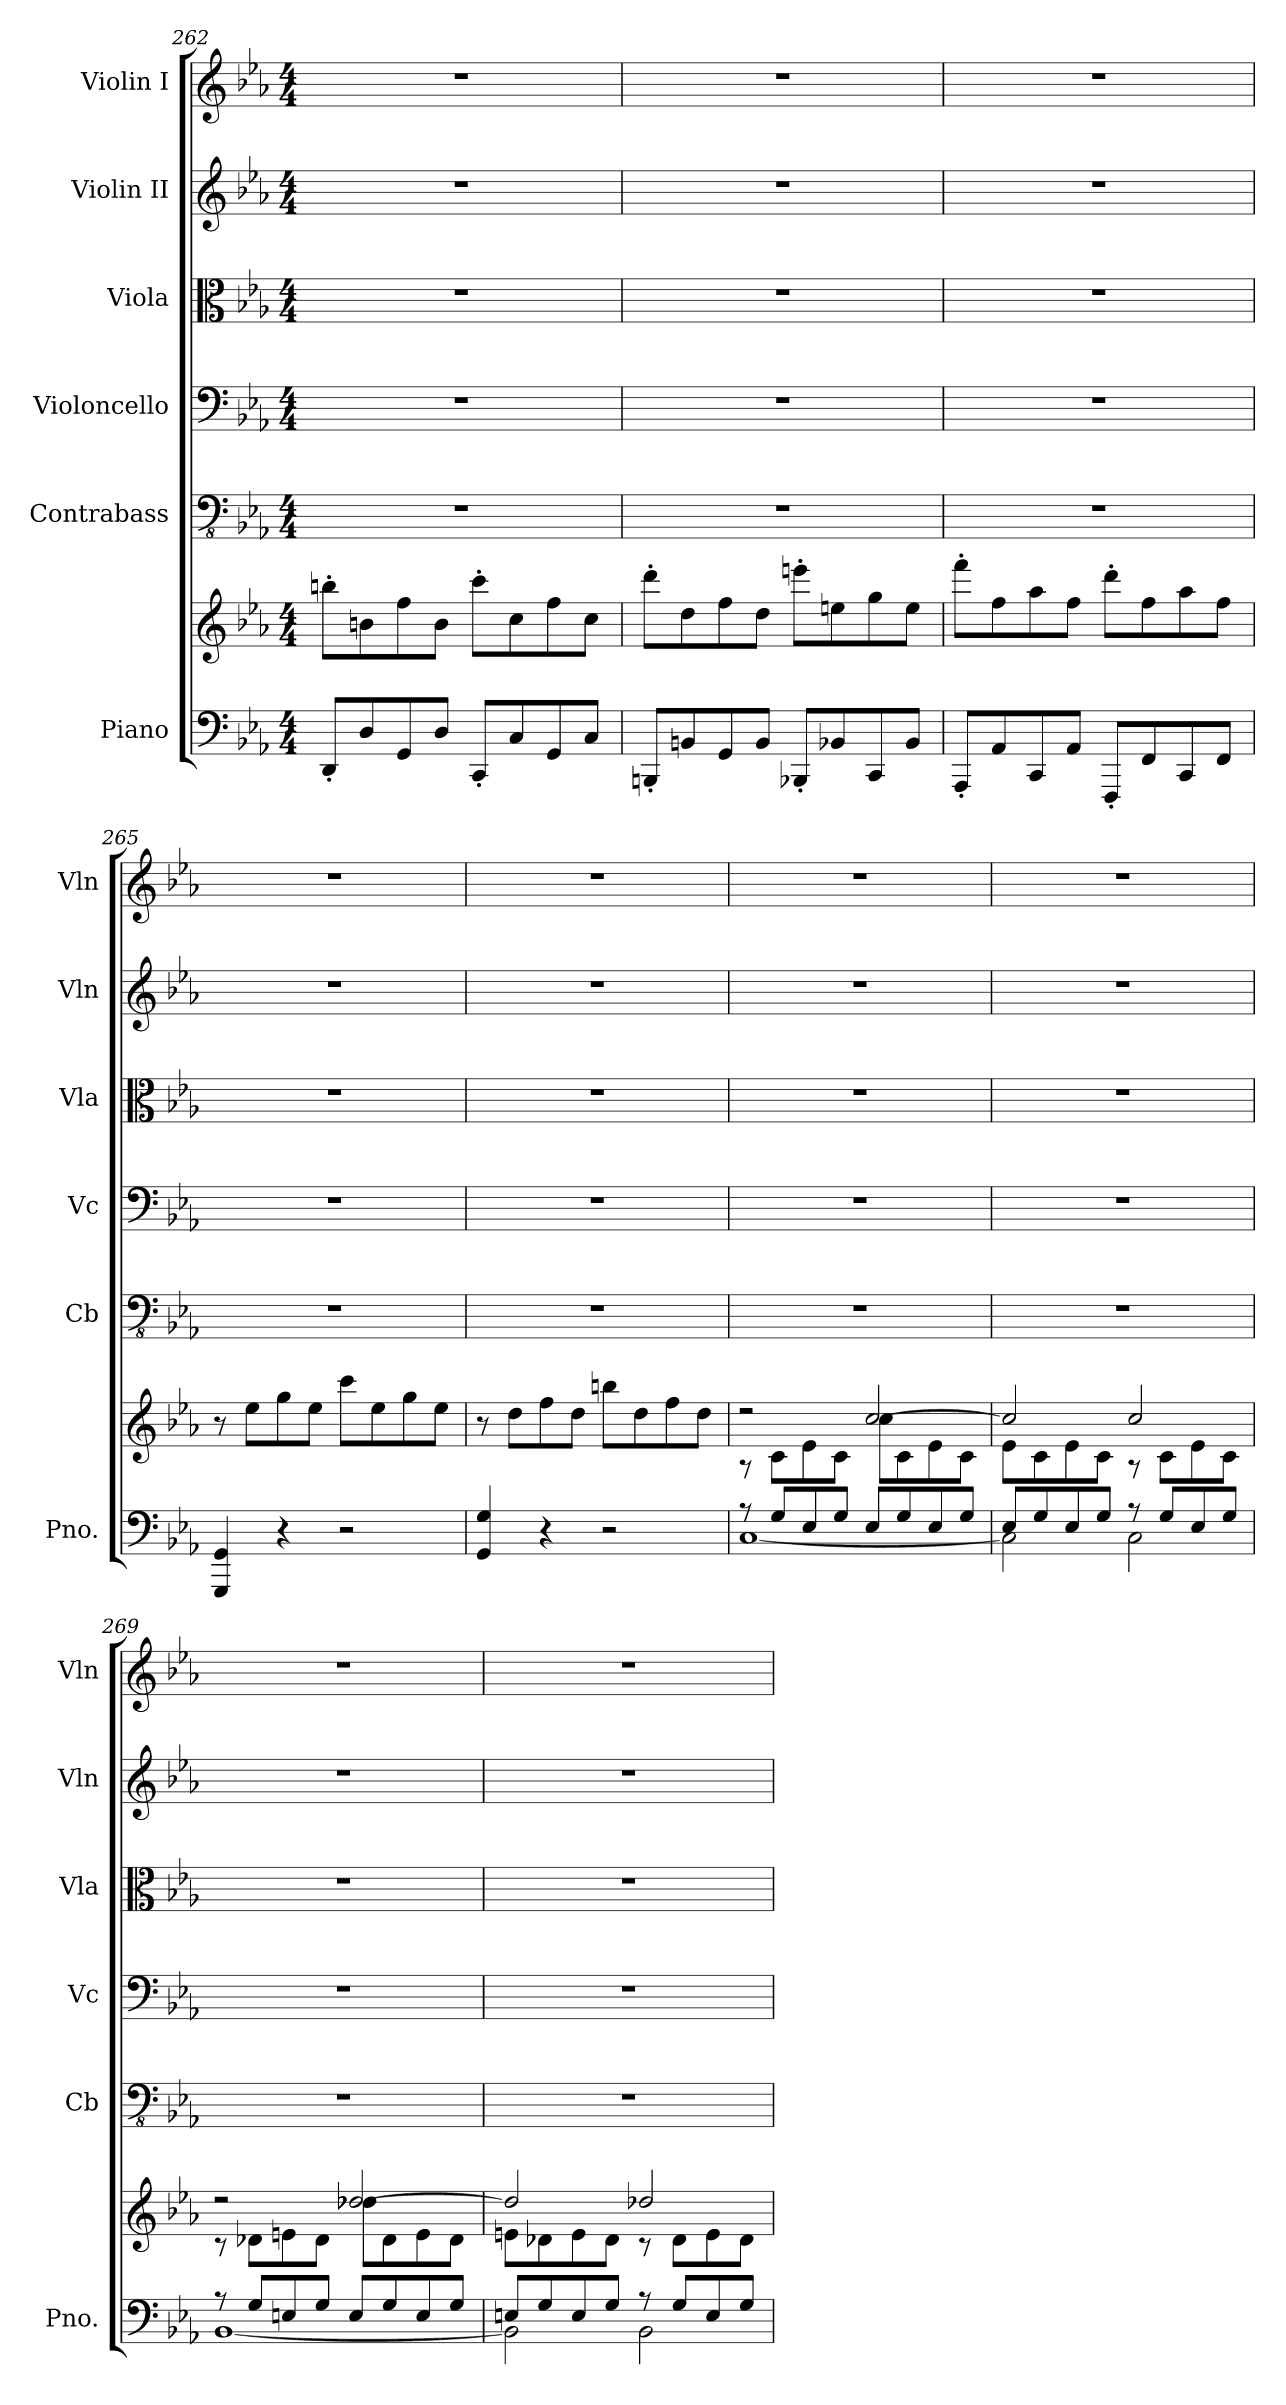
**kern	**kern	**kern	**kern	**kern	**kern	**kern
*part6	*part6	*part5	*part4	*part3	*part2	*part1
*staff7	*staff6	*staff5	*staff4	*staff3	*staff2	*staff1
*I"Piano	*	*I"Contrabass	*I"Violoncello	*I"Viola	*I"Violin II	*I"Violin I
*I'Pno.	*	*I'Cb	*I'Vc	*I'Vla	*I'Vln	*I'Vln
!!LO:PB:g=z
*clefF4	*clefG2	*clefFv4	*clefF4	*clefC3	*clefG2	*clefG2
*	*	*ITrd7c12	*	*	*	*
*k[b-e-a-]	*k[b-e-a-]	*k[b-e-a-]	*k[b-e-a-]	*k[b-e-a-]	*k[b-e-a-]	*k[b-e-a-]
*M4/4	*M4/4	*M4/4	*M4/4	*M4/4	*M4/4	*M4/4
=262	=262	=262	=262	=262	=262	=262
8DD'/L	8bbn'\L	1r	1r	1r	1r	1r
8D/	8bn\	.	.	.	.	.
8GG/	8ff\	.	.	.	.	.
8D/J	8b\J	.	.	.	.	.
8CC'/L	8ccc'\L	.	.	.	.	.
8C/	8cc\	.	.	.	.	.
8GG/	8ff\	.	.	.	.	.
8C/J	8cc\J	.	.	.	.	.
=263	=263	=263	=263	=263	=263	=263
8BBBn'/L	8ddd'\L	1r	1r	1r	1r	1r
8BBn/	8dd\	.	.	.	.	.
8GG/	8ff\	.	.	.	.	.
8BB/J	8dd\J	.	.	.	.	.
8BBB-X'/L	8eeen'\L	.	.	.	.	.
8BB-X/	8een\	.	.	.	.	.
8CC/	8gg\	.	.	.	.	.
8BB-/J	8ee\J	.	.	.	.	.
=264	=264	=264	=264	=264	=264	=264
8AAA-'/L	8fff'\L	1r	1r	1r	1r	1r
8AA-/	8ff\	.	.	.	.	.
8CC/	8aa-\	.	.	.	.	.
8AA-/J	8ff\J	.	.	.	.	.
8FFF'/L	8ddd'\L	.	.	.	.	.
8FF/	8ff\	.	.	.	.	.
8CC/	8aa-\	.	.	.	.	.
8FF/J	8ff\J	.	.	.	.	.
=265	=265	=265	=265	=265	=265	=265
4GGG/ 4GG/	8r	1r	1r	1r	1r	1r
.	8ee-\L	.	.	.	.	.
4r	8gg\	.	.	.	.	.
.	8ee-\J	.	.	.	.	.
2r	8ccc\L	.	.	.	.	.
.	8ee-\	.	.	.	.	.
.	8gg\	.	.	.	.	.
.	8ee-\J	.	.	.	.	.
!!LO:PB:g=z
=266	=266	=266	=266	=266	=266	=266
4GG/ 4G/	8r	1r	1r	1r	1r	1r
.	8dd\L	.	.	.	.	.
4r	8ff\	.	.	.	.	.
.	8dd\J	.	.	.	.	.
2r	8bbn\L	.	.	.	.	.
.	8dd\	.	.	.	.	.
.	8ff\	.	.	.	.	.
.	8dd\J	.	.	.	.	.
=267	=267	=267	=267	=267	=267	=267
*^	*^	*	*	*	*	*
8r	[1C	2r	8r	1r	1r	1r	1r	1r
8G/L	.	.	8c\L	.	.	.	.	.
8E-/	.	.	8e-\	.	.	.	.	.
8G/J	.	.	8c\J	.	.	.	.	.
8E-/L	.	[2cc/	8cc\L	.	.	.	.	.
8G/	.	.	8c\	.	.	.	.	.
8E-/	.	.	8e-\	.	.	.	.	.
8G/J	.	.	8c\J	.	.	.	.	.
=268	=268	=268	=268	=268	=268	=268	=268	=268
8E-/L	2C\]	2cc/]	8e-\L	1r	1r	1r	1r	1r
8G/	.	.	8c\	.	.	.	.	.
8E-/	.	.	8e-\	.	.	.	.	.
8G/J	.	.	8c\J	.	.	.	.	.
8r	2C\	2cc/	8r	.	.	.	.	.
8G/L	.	.	8c\L	.	.	.	.	.
8E-/	.	.	8e-\	.	.	.	.	.
8G/J	.	.	8c\J	.	.	.	.	.
=269	=269	=269	=269	=269	=269	=269	=269	=269
8r	[1BB-	2r	8r	1r	1r	1r	1r	1r
8G/L	.	.	8d-X\L	.	.	.	.	.
8En/	.	.	8en\	.	.	.	.	.
8G/J	.	.	8d-\J	.	.	.	.	.
8E/L	.	[2dd-X/	8dd-\L	.	.	.	.	.
8G/	.	.	8d-\	.	.	.	.	.
8E/	.	.	8e\	.	.	.	.	.
8G/J	.	.	8d-\J	.	.	.	.	.
!!LO:PB:g=z
=270	=270	=270	=270	=270	=270	=270	=270	=270
8En/L	2BB-\]	2dd-/]	8en\L	1r	1r	1r	1r	1r
8G/	.	.	8d-X\	.	.	.	.	.
8E/	.	.	8e\	.	.	.	.	.
8G/J	.	.	8d-\J	.	.	.	.	.
8r	2BB-\	2dd-X/	8r	.	.	.	.	.
8G/L	.	.	8d-\L	.	.	.	.	.
8E/	.	.	8e\	.	.	.	.	.
8G/J	.	.	8d-\J	.	.	.	.	.
*v	*v	*	*	*	*	*	*	*
*	*v	*v	*	*	*	*	*
=	=	=	=	=	=	=
*-	*-	*-	*-	*-	*-	*-
